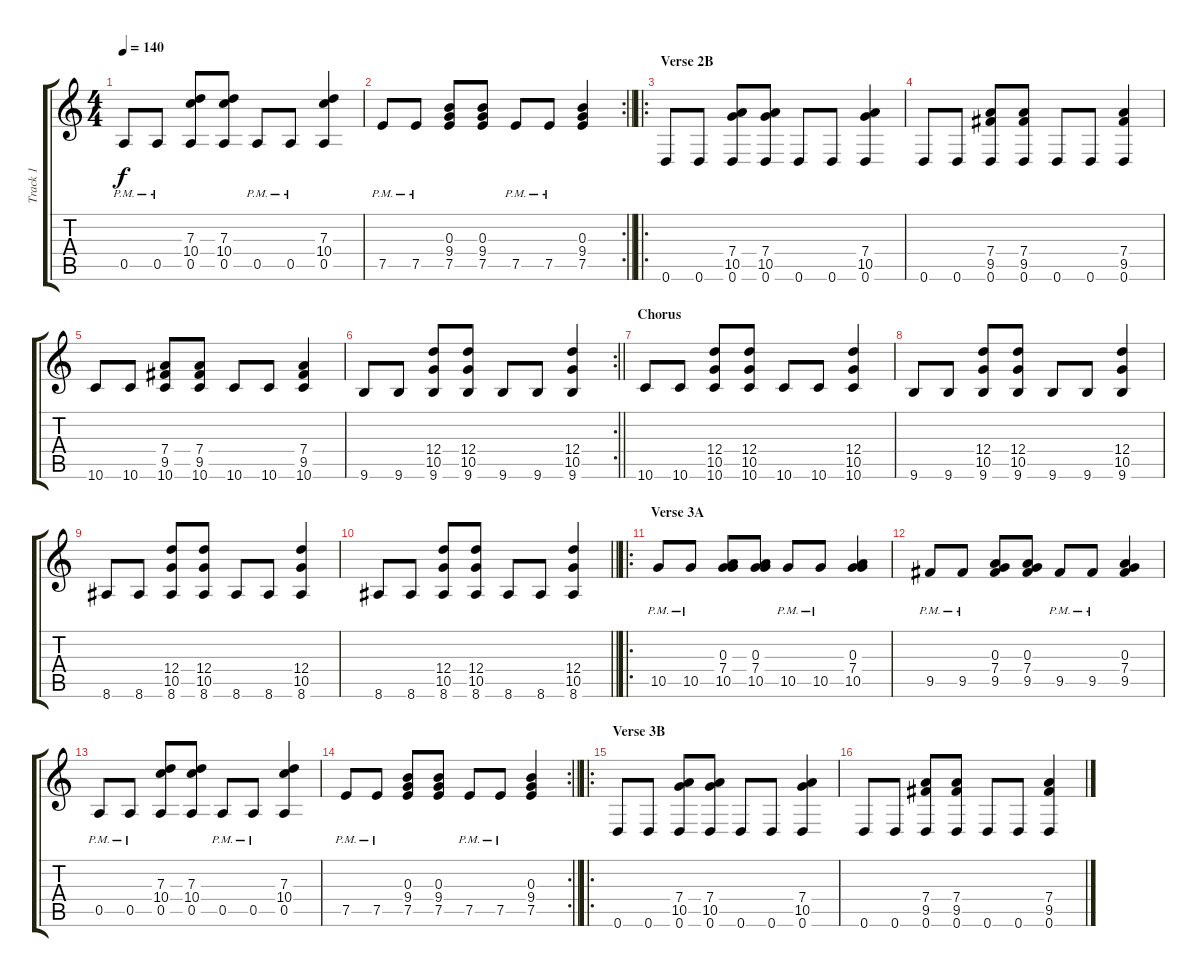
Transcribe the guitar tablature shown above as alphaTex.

\track ("Track 1" "Track 1") {instrument acousticguitarsteel}
\staff {score tabs}
\tuning (E4 B3 G3 D3 A2 D2) {hide}
\ts (4 4)
\tempo 140
\clef g2
\ks c
0.5{pm}.8{dy f} 0.5{pm}.8 (7.3 10.4 0.5).8 (7.3 10.4 0.5).8 0.5{pm}.8 0.5{pm}.8 (7.3 10.4 0.5).4 |
\rc 2
\barLineRight lightlight
7.5{pm}.8 7.5{pm}.8 (0.3 9.4 7.5).8 (0.3 9.4 7.5).8 7.5{pm}.8 7.5{pm}.8 (0.3 9.4 7.5).4 |
\ro
\section ("" "Verse 2B")
0.6.8 0.6.8 (7.4 10.5 0.6).8 (7.4 10.5 0.6).8 0.6.8 0.6.8 (7.4 10.5 0.6).4 |
0.6.8 0.6.8 (7.4 9.5 0.6).8 (7.4 9.5 0.6).8 0.6.8 0.6.8 (7.4 9.5 0.6).4 |
10.6.8 10.6.8 (7.4 9.5 10.6).8 (7.4 9.5 10.6).8 10.6.8 10.6.8 (7.4 9.5 10.6).4 |
\rc 2
\barLineRight lightlight
9.6.8 9.6.8 (12.4 10.5 9.6).8 (12.4 10.5 9.6).8 9.6.8 9.6.8 (12.4 10.5 9.6).4 |
\section ("" "Chorus")
10.6.8 10.6.8 (12.4 10.5 10.6).8 (12.4 10.5 10.6).8 10.6.8 10.6.8 (12.4 10.5 10.6).4 |
9.6.8 9.6.8 (12.4 10.5 9.6).8 (12.4 10.5 9.6).8 9.6.8 9.6.8 (12.4 10.5 9.6).4 |
8.6.8 8.6.8 (12.4 10.5 8.6).8 (12.4 10.5 8.6).8 8.6.8 8.6.8 (12.4 10.5 8.6).4 |
\barLineRight lightlight
8.6.8 8.6.8 (12.4 10.5 8.6).8 (12.4 10.5 8.6).8 8.6.8 8.6.8 (12.4 10.5 8.6).4 |
\ro
\section ("" "Verse 3A")
10.5{pm}.8 10.5{pm}.8 (0.3 7.4 10.5).8 (0.3 7.4 10.5).8 10.5{pm}.8 10.5{pm}.8 (0.3 7.4 10.5).4 |
9.5{pm}.8 9.5{pm}.8 (0.3 7.4 9.5).8 (0.3 7.4 9.5).8 9.5{pm}.8 9.5{pm}.8 (0.3 7.4 9.5).4 |
0.5{pm}.8 0.5{pm}.8 (7.3 10.4 0.5).8 (7.3 10.4 0.5).8 0.5{pm}.8 0.5{pm}.8 (7.3 10.4 0.5).4 |
\rc 2
\barLineRight lightlight
7.5{pm}.8 7.5{pm}.8 (0.3 9.4 7.5).8 (0.3 9.4 7.5).8 7.5{pm}.8 7.5{pm}.8 (0.3 9.4 7.5).4 |
\ro
\section ("" "Verse 3B")
0.6.8 0.6.8 (7.4 10.5 0.6).8 (7.4 10.5 0.6).8 0.6.8 0.6.8 (7.4 10.5 0.6).4 |
0.6.8 0.6.8 (7.4 9.5 0.6).8 (7.4 9.5 0.6).8 0.6.8 0.6.8 (7.4 9.5 0.6).4
